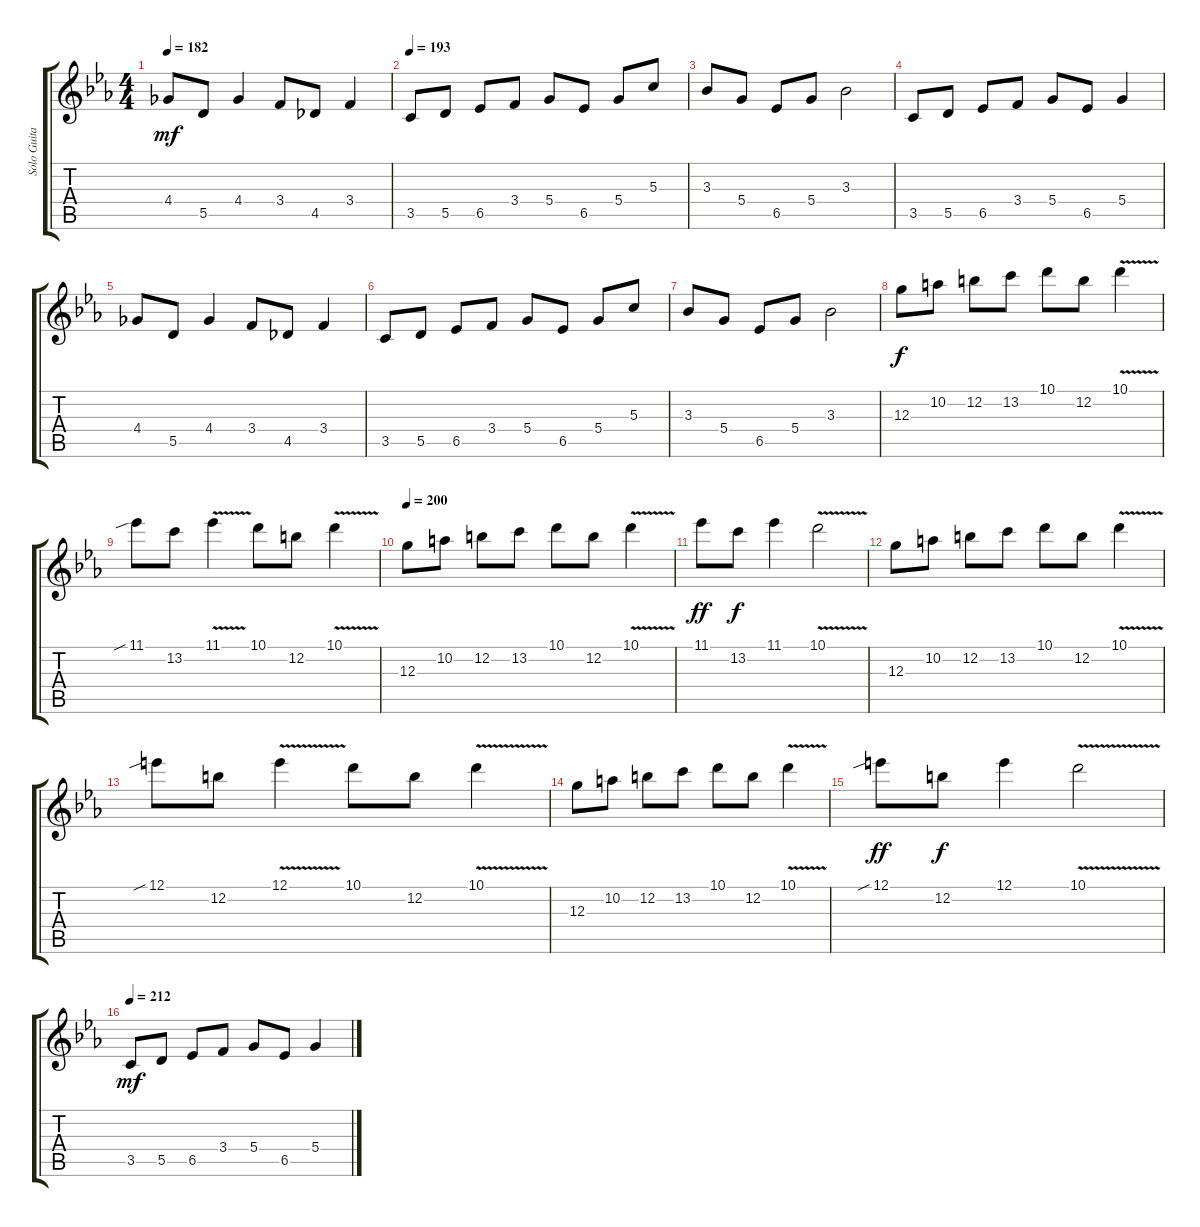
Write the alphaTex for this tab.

\track ("Solo Guitar 2 (Ritchie Blackmore)" "Solo Guita") {instrument overdrivenguitar}
\staff {score tabs}
\tuning (E4 B3 G3 D3 A2 E2) {hide}
\ts (4 4)
\tempo 182
\clef g2
\ks cminor
4.4.8{dy mf} 5.5.8 4.4.4 3.4.8 4.5.8 3.4.4 |
\tempo 193
3.5.8 5.5.8 6.5.8 3.4.8 5.4.8 6.5.8 5.4.8 5.3.8 |
3.3.8 5.4.8 6.5.8 5.4.8 3.3.2 |
3.5.8 5.5.8 6.5.8 3.4.8 5.4.8 6.5.8 5.4.4 |
4.4.8 5.5.8 4.4.4 3.4.8 4.5.8 3.4.4 |
3.5.8 5.5.8 6.5.8 3.4.8 5.4.8 6.5.8 5.4.8 5.3.8 |
3.3.8 5.4.8 6.5.8 5.4.8 3.3.2 |
12.3.8{dy f volume 6 balance 5 instrument distortionguitar} 10.2.8 12.2.8 13.2.8 10.1.8 12.2.8 10.1{v}.4 |
11.1{sib}.8 13.2.8 11.1{v}.4 10.1.8 12.2.8 10.1{v}.4 |
\tempo 200
12.3.8 10.2.8 12.2.8 13.2.8 10.1.8 12.2.8 10.1{v}.4 |
11.1.8{dy ff} 13.2.8{dy f} 11.1.4 10.1{v}.2 |
12.3.8{instrument distortionguitar} 10.2.8 12.2.8 13.2.8 10.1.8 12.2.8 10.1{v}.4 |
12.1{sib}.8 12.2.8 12.1{v}.4 10.1.8 12.2.8 10.1{v}.4 |
12.3.8 10.2.8 12.2.8 13.2.8 10.1.8 12.2.8 10.1{v}.4 |
12.1{sib}.8{dy ff} 12.2.8{dy f} 12.1.4 10.1{v}.2 |
\tempo 212
3.5.8{dy mf volume 9 balance 3 instrument distortionguitar} 5.5.8 6.5.8 3.4.8 5.4.8 6.5.8 5.4.4
